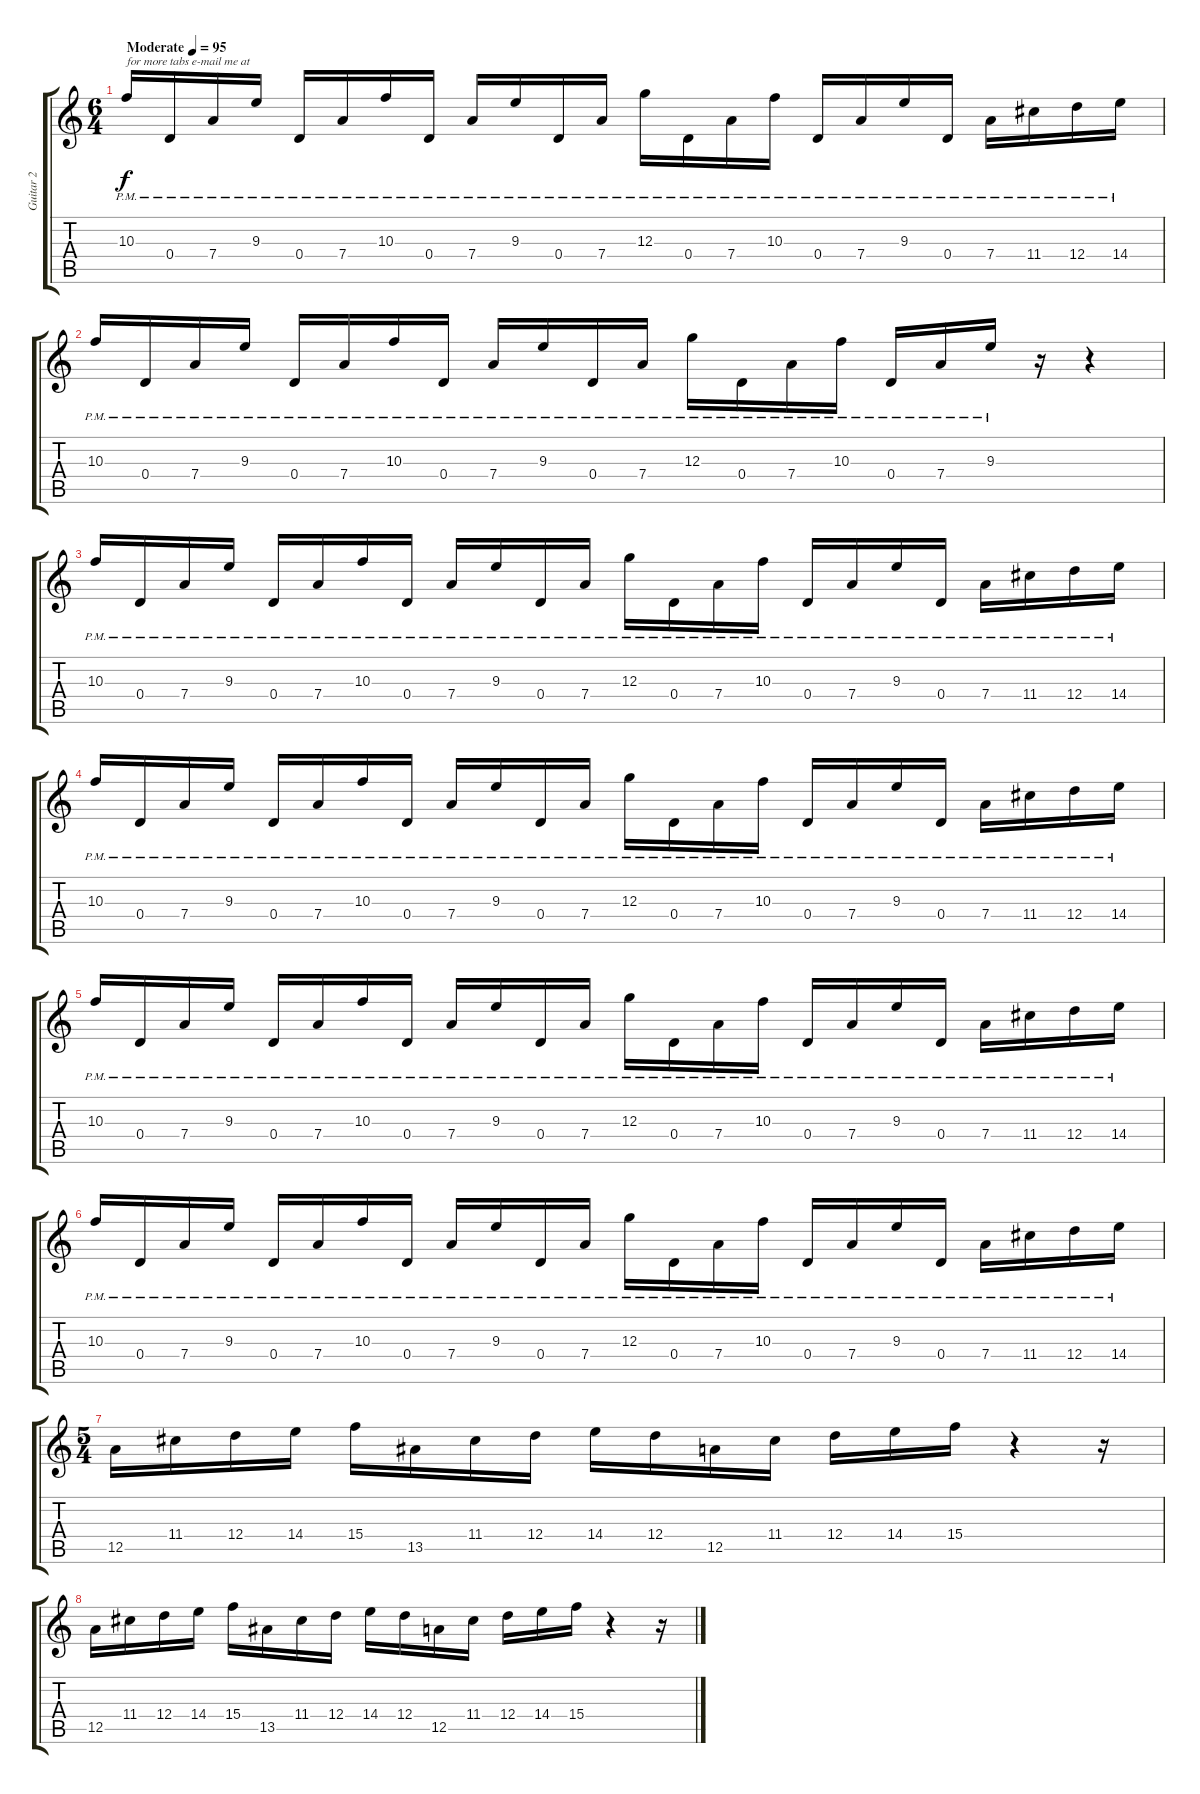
\track ("Guitar 2" "Guitar 2") {instrument distortionguitar}
\staff {score tabs}
\tuning (E4 B3 G3 D3 A2 E2) {hide}
\ts (6 4)
\tempo (95 "Moderate")
\clef g2
\ks c
10.3{pm}.16{txt "for more tabs e-mail me at" dy f instrument distortionguitar} 0.4{pm}.16 7.4{pm}.16 9.3{pm}.16 0.4{pm}.16 7.4{pm}.16 10.3{pm}.16 0.4{pm}.16 7.4{pm}.16 9.3{pm}.16 0.4{pm}.16 7.4{pm}.16 12.3{pm}.16 0.4{pm}.16 7.4{pm}.16 10.3{pm}.16 0.4{pm}.16 7.4{pm}.16 9.3{pm}.16 0.4{pm}.16 7.4{pm}.16 11.4{pm}.16 12.4{pm}.16 14.4{pm}.16 |
10.3{pm}.16 0.4{pm}.16 7.4{pm}.16 9.3{pm}.16 0.4{pm}.16 7.4{pm}.16 10.3{pm}.16 0.4{pm}.16 7.4{pm}.16 9.3{pm}.16 0.4{pm}.16 7.4{pm}.16 12.3{pm}.16 0.4{pm}.16 7.4{pm}.16 10.3{pm}.16 0.4{pm}.16 7.4{pm}.16 9.3{pm}.16 r.16 r.4 |
10.3{pm}.16 0.4{pm}.16 7.4{pm}.16 9.3{pm}.16 0.4{pm}.16 7.4{pm}.16 10.3{pm}.16 0.4{pm}.16 7.4{pm}.16 9.3{pm}.16 0.4{pm}.16 7.4{pm}.16 12.3{pm}.16 0.4{pm}.16 7.4{pm}.16 10.3{pm}.16 0.4{pm}.16 7.4{pm}.16 9.3{pm}.16 0.4{pm}.16 7.4{pm}.16 11.4{pm}.16 12.4{pm}.16 14.4{pm}.16 |
10.3{pm}.16 0.4{pm}.16 7.4{pm}.16 9.3{pm}.16 0.4{pm}.16 7.4{pm}.16 10.3{pm}.16 0.4{pm}.16 7.4{pm}.16 9.3{pm}.16 0.4{pm}.16 7.4{pm}.16 12.3{pm}.16 0.4{pm}.16 7.4{pm}.16 10.3{pm}.16 0.4{pm}.16 7.4{pm}.16 9.3{pm}.16 0.4{pm}.16 7.4{pm}.16 11.4{pm}.16 12.4{pm}.16 14.4{pm}.16 |
10.3{pm}.16 0.4{pm}.16 7.4{pm}.16 9.3{pm}.16 0.4{pm}.16 7.4{pm}.16 10.3{pm}.16 0.4{pm}.16 7.4{pm}.16 9.3{pm}.16 0.4{pm}.16 7.4{pm}.16 12.3{pm}.16 0.4{pm}.16 7.4{pm}.16 10.3{pm}.16 0.4{pm}.16 7.4{pm}.16 9.3{pm}.16 0.4{pm}.16 7.4{pm}.16 11.4{pm}.16 12.4{pm}.16 14.4{pm}.16 |
10.3{pm}.16 0.4{pm}.16 7.4{pm}.16 9.3{pm}.16 0.4{pm}.16 7.4{pm}.16 10.3{pm}.16 0.4{pm}.16 7.4{pm}.16 9.3{pm}.16 0.4{pm}.16 7.4{pm}.16 12.3{pm}.16 0.4{pm}.16 7.4{pm}.16 10.3{pm}.16 0.4{pm}.16 7.4{pm}.16 9.3{pm}.16 0.4{pm}.16 7.4{pm}.16 11.4{pm}.16 12.4{pm}.16 14.4{pm}.16 |
\ts (5 4)
12.5.16 11.4.16 12.4.16 14.4.16 15.4.16 13.5.16 11.4.16 12.4.16 14.4.16 12.4.16 12.5.16 11.4.16 12.4.16 14.4.16 15.4.16 r.4 r.16 |
12.5.16 11.4.16 12.4.16 14.4.16 15.4.16 13.5.16 11.4.16 12.4.16 14.4.16 12.4.16 12.5.16 11.4.16 12.4.16 14.4.16 15.4.16 r.4 r.16
